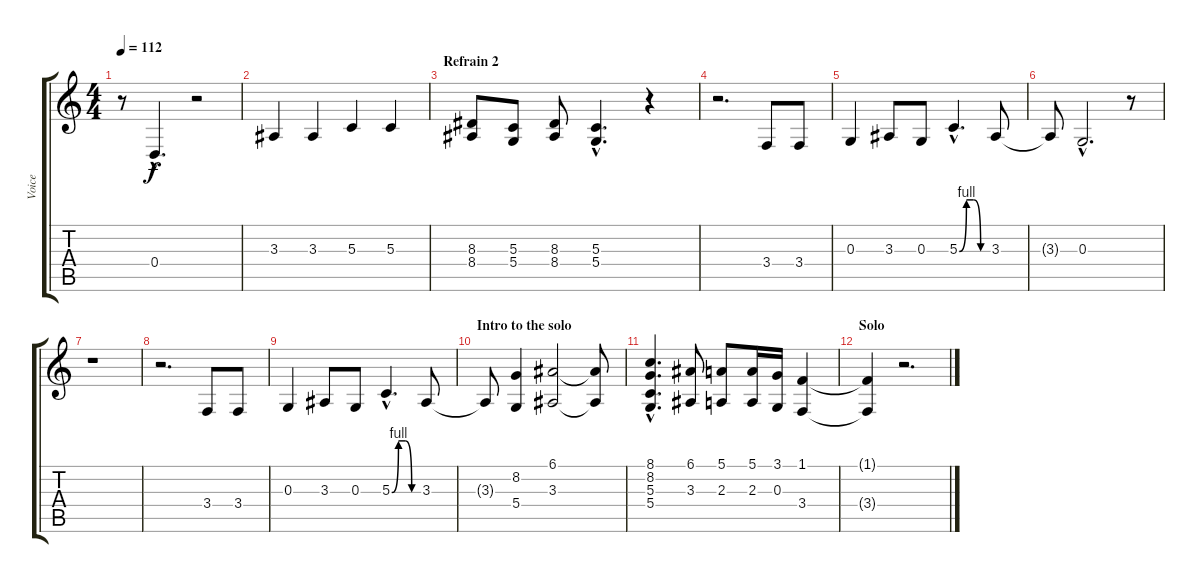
\track ("Voice" "Voice") {instrument synthbrass1}
\staff {score tabs}
\tuning (E4 B3 G3 D3 A2 E2) {hide}
\ts (4 4)
\tempo 112
\clef g2
\ks c
r.8{dy f} 0.4{hac}.4{d} r.2 |
3.3.4 3.3.4 5.3.4 5.3.4 |
\section ("" "Refrain 2")
(8.3 8.4).8 (5.3 5.4).8 (8.3 8.4).8 (5.3{hac} 5.4{hac}).4{d} r.4 |
r.2{d} 3.4.8 3.4.8 |
0.3.4 3.3.8 0.3.8 5.3{be (custom 0 0 15 4 30 4 45 0 60 0) hac}.4{d} 3.3.8 |
3.3{t}.8 0.3{hac}.2{d} r.8 |
r.1 |
r.2{d} 3.4.8 3.4.8 |
0.3.4 3.3.8 0.3.8 5.3{be (custom 0 0 15 4 30 4 45 0 60 0) hac}.4{d} 3.3.8 |
\section ("" "Intro to the solo")
3.3{t}.8 (8.2 5.4).4 (6.1 3.3).2 (6.1{t} 3.3{t}).8 |
(8.1{hac} 8.2{hac} 5.3{hac} 5.4{hac}).4{d} (6.1 3.3).8 (5.1 2.3).8 (5.1 2.3).16 (3.1 0.3).16 (1.1 3.4).4 |
\section ("" "Solo")
(1.1{t} 3.4{t}).4 r.2{d}
